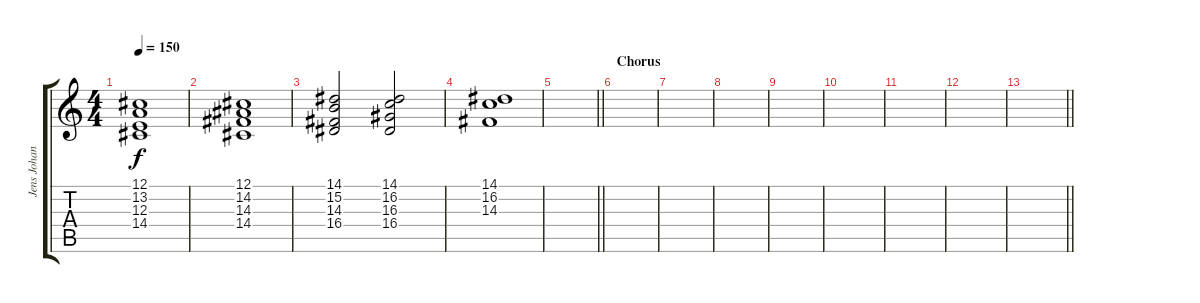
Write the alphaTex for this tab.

\track ("Jens Johansson" "Jens Johan") {instrument choiraahs}
\staff {score tabs}
\tuning (Db4 Ab3 E3 B2 Gb2 Db2) {hide}
\ts (4 4)
\tempo 150
\clef g2
\ks c
(12.1{t} 13.2{t} 12.3{t} 14.4{t}).1{dy f} |
(12.1 14.2 14.3 14.4).1 |
(14.1 15.2 14.3 16.4).2 (14.1 16.2 16.3 16.4).2 |
(14.1 16.2 14.3).1 |
\barLineRight lightlight
|
\section ("" "Chorus")
|
|
|
|
|
|
|
\barLineRight lightlight
